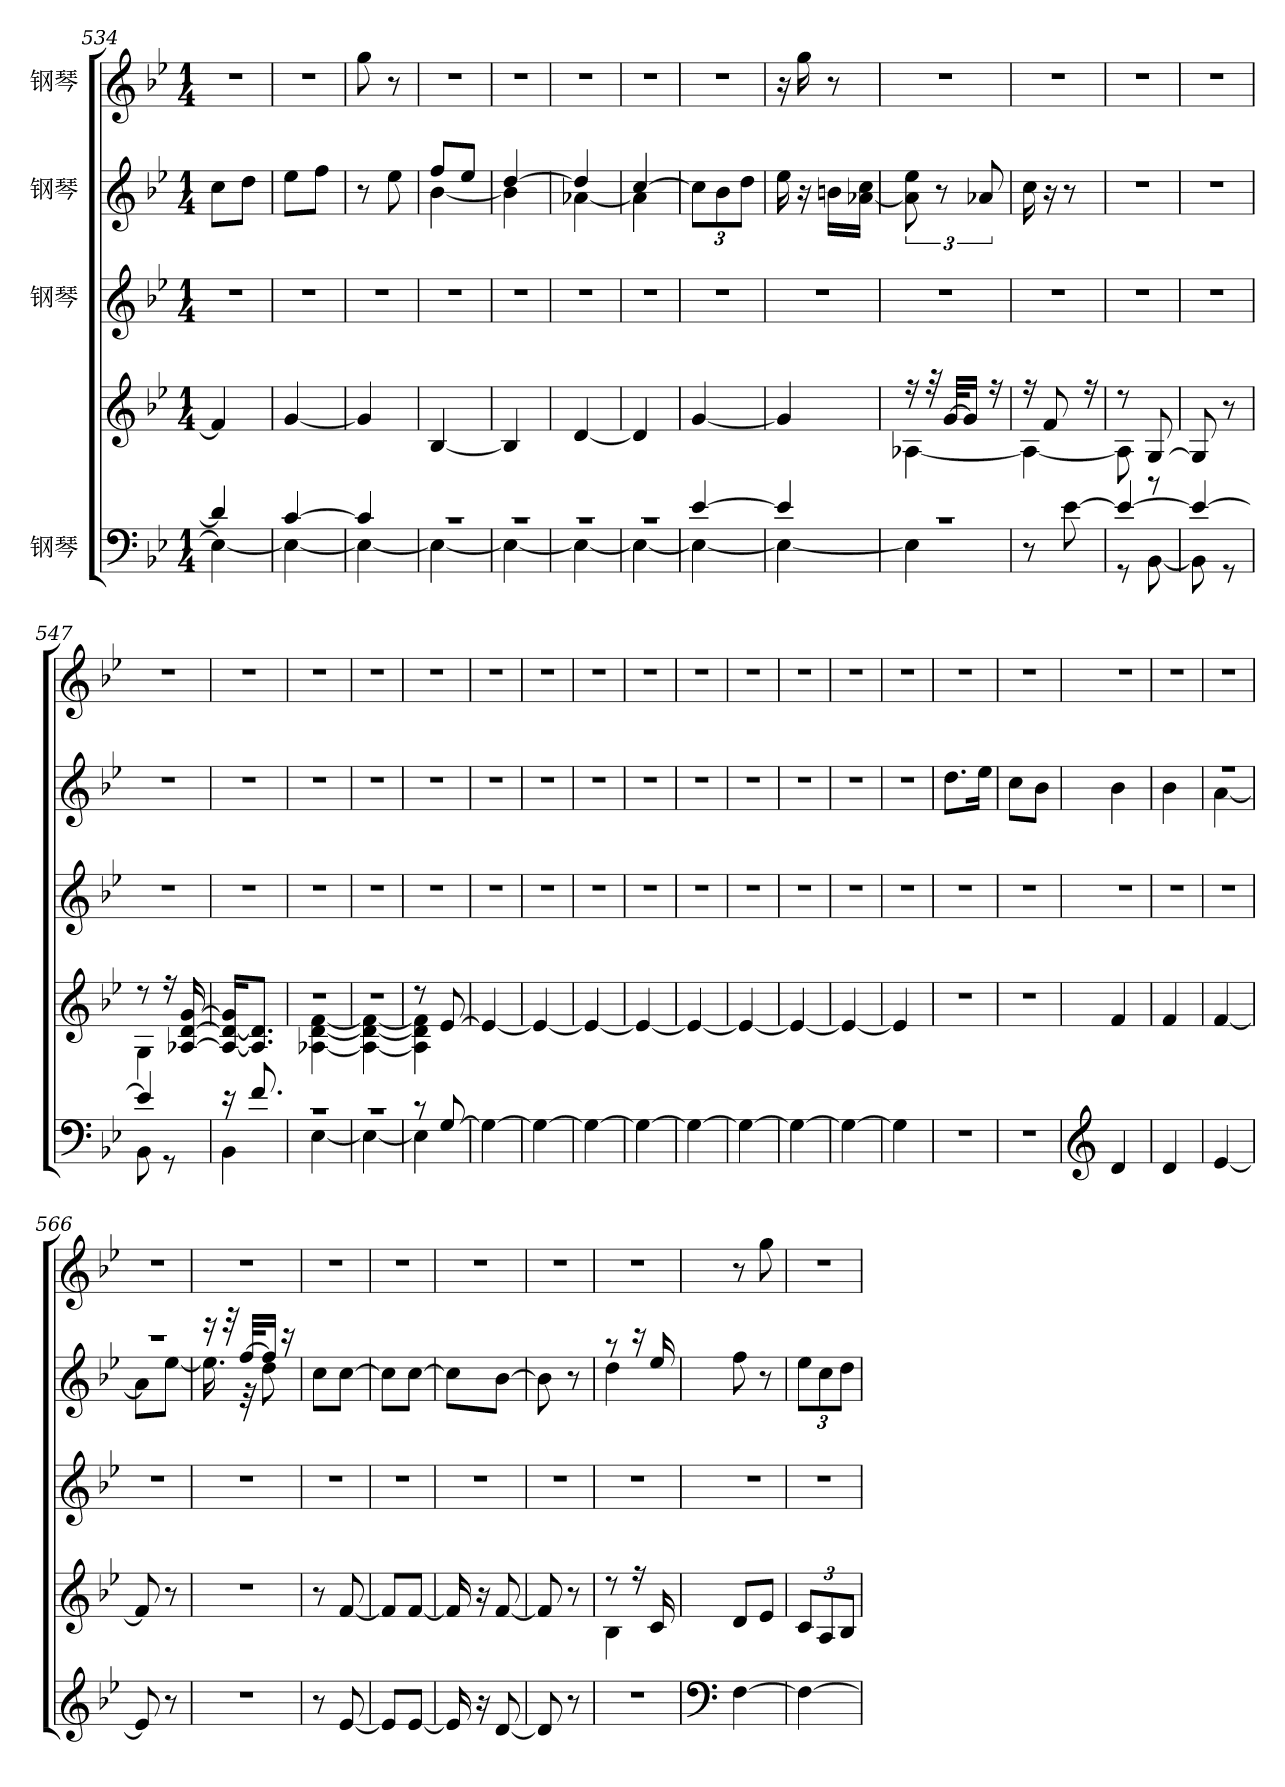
**kern	**kern	**kern	**kern	**kern
*part4	*part4	*part3	*part2	*part1
*staff5	*staff4	*staff3	*staff2	*staff1
*I"钢琴	*	*I"钢琴	*I"钢琴	*I"钢琴
*clefF4	*clefG2	*clefG2	*clefG2	*clefG2
*k[b-e-]	*k[b-e-]	*k[b-e-]	*k[b-e-]	*k[b-e-]
*M1/4	*M1/4	*M1/4	*M1/4	*M1/4
=534	=534	=534	=534	=534
*^	*	*	*	*
4d/]	4E-\_	4f/]	4r	8cc\L	4r
.	.	.	.	8dd\J	.
=535	=535	=535	=535	=535	=535
[4c/	4E-\_	[4g/	4r	8ee-\L	4r
.	.	.	.	8ff\J	.
=536	=536	=536	=536	=536	=536
4c/]	4E-\_	4g/]	4r	8r	8gg\
.	.	.	.	8ee-\	8r
=537	=537	=537	=537	=537	=537
*	*	*	*	*^	*
4r	4E-\_	[4B-/	4r	8ff/L	[4b-\	4r
.	.	.	.	8ee-/J	.	.
!!LO:LB:g=z
=538	=538	=538	=538	=538	=538	=538
4r	4E-\_	4B-/]	4r	[4dd/	4b-\]	4r
=539	=539	=539	=539	=539	=539	=539
4r	4E-\_	[4d/	4r	4dd/]	[4a-X\	4r
=540	=540	=540	=540	=540	=540	=540
4r	4E-\_	4d/]	4r	[4cc/	4a-\]	4r
*	*	*	*	*v	*v	*
=541	=541	=541	=541	=541	=541
*	*	*	*	*Xbrackettup	*
[4e-/	4E-\_	[4g/	4r	12cc\L]	4r
.	.	.	.	12b-\	.
.	.	.	.	12dd\J	.
=542	=542	=542	=542	=542	=542
4e-/]	4E-\_	4g/]	4r	16ee-\	16r
.	.	.	.	16r	16gg\
.	.	.	.	16bn\LL	8r
.	.	.	.	[16a-X\ 16cc\JJ	.
=543	=543	=543	=543	=543	=543
*	*	*^	*	*	*
*	*	*	*	*	*brackettup	*
4r	4E-\]	16r	[4A-X\	4r	12a-\] 12ee-\	4r
.	.	32r	.	.	.	.
.	.	.	.	.	12r	.
.	.	[32g/KLL	.	.	.	.
.	.	16g/JJ]	.	.	.	.
.	.	.	.	.	12a-X/	.
.	.	16r	.	.	.	.
*v	*v	*	*	*	*	*
=544	=544	=544	=544	=544	=544
8r	16r	4A-\_	4r	16cc\	4r
.	8f/	.	.	16r	.
[8e-\	.	.	.	8r	.
.	16r	.	.	.	.
=545	=545	=545	=545	=545	=545
*^	*	*	*	*	*
4e-/_	8r	8r	8A-\]	4r	4r	4r
.	[8BB-\	[8G/	8r	.	.	.
*	*	*v	*v	*	*	*
=546	=546	=546	=546	=546	=546
4e-/_	8BB-\]	8G/]	4r	4r	4r
.	8r	8r	.	.	.
!!LO:PB:g=z
=547	=547	=547	=547	=547	=547
*	*	*^	*	*	*
4e-/]	8BB-\	8r	4G\	4r	4r	4r
.	8r	16r	.	.	.	.
.	.	[16A-X/ [16d/ [16g/	.	.	.	.
*	*	*v	*v	*	*	*
=548	=548	=548	=548	=548	=548
16r	4BB-\	16A-/_ 16d/_ 16g/]KL	4r	4r	4r
8.f/	.	8.A-/] 8.d/]J	.	.	.
=549	=549	=549	=549	=549	=549
*	*	*^	*	*	*
4r	[4E-\	4r	[4A-X\ [4d\ [4f\	4r	4r	4r
=550	=550	=550	=550	=550	=550	=550
4r	4E-\_	4r	4A-\_ 4d\_ 4f\_	4r	4r	4r
=551	=551	=551	=551	=551	=551	=551
8r	4E-\]	8r	4A-\] 4d\] 4f\]	4r	4r	4r
[8G/	.	[8e-/	.	.	.	.
*v	*v	*	*	*	*	*
*	*v	*v	*	*	*
=552	=552	=552	=552	=552
4G\_	4e-/_	4r	4r	4r
=553	=553	=553	=553	=553
4G\_	4e-/_	4r	4r	4r
=554	=554	=554	=554	=554
4G\_	4e-/_	4r	4r	4r
=555	=555	=555	=555	=555
4G\_	4e-/_	4r	4r	4r
=556	=556	=556	=556	=556
4G\_	4e-/_	4r	4r	4r
=557	=557	=557	=557	=557
4G\_	4e-/_	4r	4r	4r
=558	=558	=558	=558	=558
4G\_	4e-/_	4r	4r	4r
=559	=559	=559	=559	=559
4G\_	4e-/_	4r	4r	4r
!!LO:LB:g=z
=560	=560	=560	=560	=560
4G\]	4e-/]	4r	4r	4r
=561	=561	=561	=561	=561
4r	4r	4r	8.dd\L	4r
.	.	.	16ee-\Jk	.
=562	=562	=562	=562	=562
4r	4r	4r	8cc\L	4r
.	.	.	8b-\J	.
=563	=563	=563	=563	=563
*clefG2	*	*	*	*
4d/	4f/	4r	4b-\	4r
=564	=564	=564	=564	=564
4d/	4f/	4r	4b-\	4r
=565	=565	=565	=565	=565
*	*	*	*^	*
[4e-/	[4f/	4r	4r	[4a\	4r
=566	=566	=566	=566	=566	=566
8e-/]	8f/]	4r	4r	8a\L]	4r
8r	8r	.	.	[8ee-\J	.
=567	=567	=567	=567	=567	=567
4r	4r	4r	16r	16.ee-\]	4r
.	.	.	32r	.	.
.	.	.	[32ff/KLL	32r	.
.	.	.	16ff/JJ]	8dd\	.
.	.	.	16r	.	.
*	*	*	*v	*v	*
=568	=568	=568	=568	=568
8r	8r	4r	8cc\L	4r
[8e-/	[8f/	.	[8cc\J	.
=569	=569	=569	=569	=569
8e-/L]	8f/L]	4r	8cc\L]	4r
[8e-/J	[8f/J	.	[8cc\J	.
=570	=570	=570	=570	=570
16e-/]	16f/]	4r	8cc\L]	4r
16r	16r	.	.	.
[8d/	[8f/	.	[8b-\J	.
!!LO:PB:g=z
=571	=571	=571	=571	=571
8d/]	8f/]	4r	8b-\]	4r
8r	8r	.	8r	.
=572	=572	=572	=572	=572
*	*^	*	*^	*
4r	8r	4B-\	4r	8r	4dd\	4r
.	16r	.	.	16r	.	.
.	16c/	.	.	16ee-/	.	.
*	*v	*v	*	*v	*v	*
=573	=573	=573	=573	=573
*clefF4	*	*	*	*
[4F\	8d/L	4r	8ff\	8r
.	8e-/J	.	8r	8gg\
=574	=574	=574	=574	=574
*	*Xbrackettup	*	*Xbrackettup	*
4F\_	12c/L	4r	12ee-\L	4r
.	12A/	.	12cc\	.
.	12B-/J	.	12dd\J	.
=	=	=	=	=
*-	*-	*-	*-	*-
